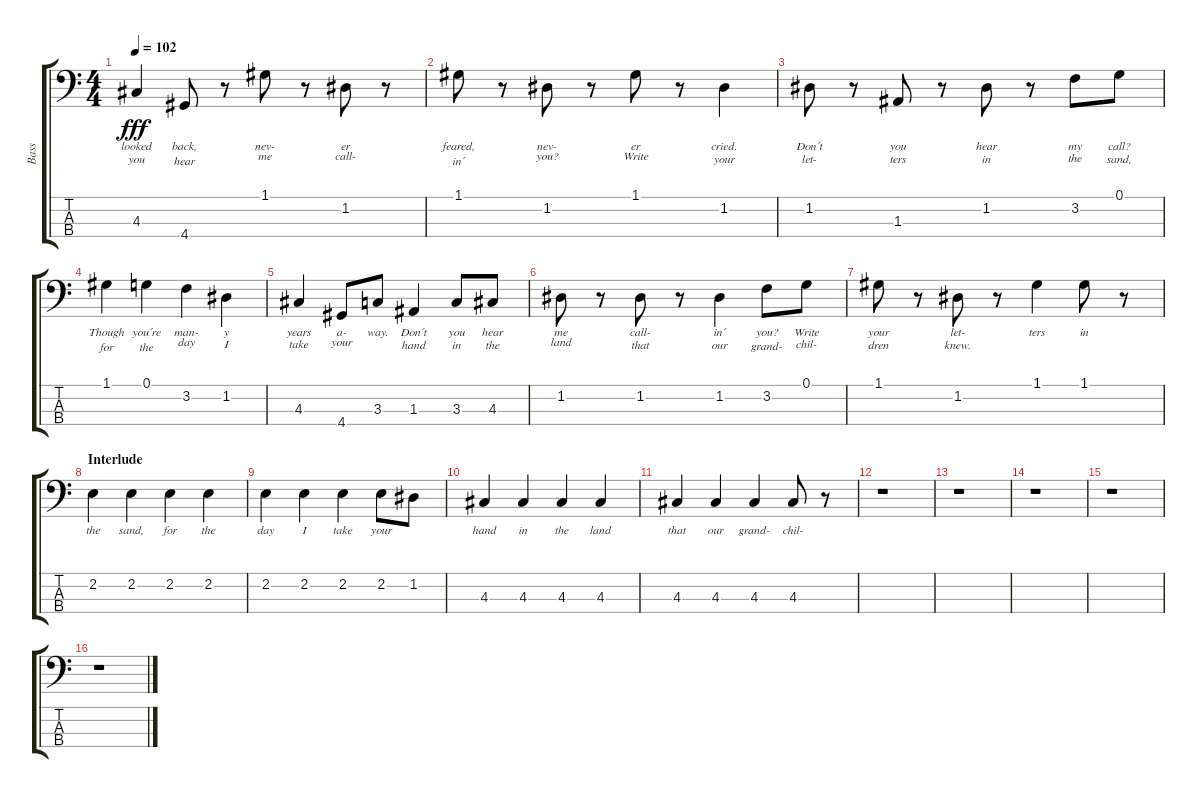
\track ("Bass" "Bass") {instrument acousticbass}
\staff {score tabs}
\tuning (G2 D2 A1 E1) {hide}
\ts (4 4)
\tempo 102
\clef f4
\ks c
4.3.4{lyrics (0 "looked") lyrics (1 "you") lyrics (2 "") lyrics (3 "") lyrics (4 "") dy fff} 4.4.8{lyrics (0 "back,") lyrics (1 "hear") lyrics (2 "") lyrics (3 "") lyrics (4 "")} r.8 1.1.8{lyrics (0 "nev-") lyrics (1 "me") lyrics (2 "") lyrics (3 "") lyrics (4 "")} r.8 1.2.8{lyrics (0 "er") lyrics (1 "call-") lyrics (2 "") lyrics (3 "") lyrics (4 "")} r.8 |
1.1.8{lyrics (0 "feared,") lyrics (1 "in´") lyrics (2 "") lyrics (3 "") lyrics (4 "")} r.8 1.2.8{lyrics (0 "nev-") lyrics (1 "you?") lyrics (2 "") lyrics (3 "") lyrics (4 "")} r.8 1.1.8{lyrics (0 "er") lyrics (1 "Write") lyrics (2 "") lyrics (3 "") lyrics (4 "")} r.8 1.2.4{lyrics (0 "cried.") lyrics (1 "your") lyrics (2 "") lyrics (3 "") lyrics (4 "")} |
1.2.8{lyrics (0 "Don´t") lyrics (1 "let-") lyrics (2 "") lyrics (3 "") lyrics (4 "")} r.8 1.3.8{lyrics (0 "you") lyrics (1 "ters") lyrics (2 "") lyrics (3 "") lyrics (4 "")} r.8 1.2.8{lyrics (0 "hear") lyrics (1 "in") lyrics (2 "") lyrics (3 "") lyrics (4 "")} r.8 3.2.8{lyrics (0 "my") lyrics (1 "the") lyrics (2 "") lyrics (3 "") lyrics (4 "")} 0.1.8{lyrics (0 "call?") lyrics (1 "sand,") lyrics (2 "") lyrics (3 "") lyrics (4 "")} |
1.1.4{lyrics (0 "Though") lyrics (1 "for") lyrics (2 "") lyrics (3 "") lyrics (4 "")} 0.1.4{lyrics (0 "you´re") lyrics (1 "the") lyrics (2 "") lyrics (3 "") lyrics (4 "")} 3.2.4{lyrics (0 "man-") lyrics (1 "day") lyrics (2 "") lyrics (3 "") lyrics (4 "")} 1.2.4{lyrics (0 "y") lyrics (1 "I") lyrics (2 "") lyrics (3 "") lyrics (4 "")} |
4.3.4{lyrics (0 "years") lyrics (1 "take") lyrics (2 "") lyrics (3 "") lyrics (4 "")} 4.4.8{lyrics (0 "a-") lyrics (1 "your") lyrics (2 "") lyrics (3 "") lyrics (4 "")} 3.3.8{lyrics (0 "way.") lyrics (1 "") lyrics (2 "") lyrics (3 "") lyrics (4 "")} 1.3.4{lyrics (0 "Don´t") lyrics (1 "hand") lyrics (2 "") lyrics (3 "") lyrics (4 "")} 3.3.8{lyrics (0 "you") lyrics (1 "in") lyrics (2 "") lyrics (3 "") lyrics (4 "")} 4.3.8{lyrics (0 "hear") lyrics (1 "the") lyrics (2 "") lyrics (3 "") lyrics (4 "")} |
1.2.8{lyrics (0 "me") lyrics (1 "land") lyrics (2 "") lyrics (3 "") lyrics (4 "")} r.8 1.2.8{lyrics (0 "call-") lyrics (1 "that") lyrics (2 "") lyrics (3 "") lyrics (4 "")} r.8 1.2.4{lyrics (0 "in´") lyrics (1 "our") lyrics (2 "") lyrics (3 "") lyrics (4 "")} 3.2.8{lyrics (0 "you?") lyrics (1 "grand-") lyrics (2 "") lyrics (3 "") lyrics (4 "")} 0.1.8{lyrics (0 "Write") lyrics (1 "chil-") lyrics (2 "") lyrics (3 "") lyrics (4 "")} |
1.1.8{lyrics (0 "your") lyrics (1 "dren") lyrics (2 "") lyrics (3 "") lyrics (4 "")} r.8 1.2.8{lyrics (0 "let-") lyrics (1 "knew.") lyrics (2 "") lyrics (3 "") lyrics (4 "")} r.8 1.1.4{lyrics (0 "ters") lyrics (1 "") lyrics (2 "") lyrics (3 "") lyrics (4 "")} 1.1.8{lyrics (0 "in") lyrics (1 "") lyrics (2 "") lyrics (3 "") lyrics (4 "")} r.8 |
\section ("" "Interlude")
2.2.4{lyrics (0 "the") lyrics (1 "") lyrics (2 "") lyrics (3 "") lyrics (4 "")} 2.2.4{lyrics (0 "sand,") lyrics (1 "") lyrics (2 "") lyrics (3 "") lyrics (4 "")} 2.2.4{lyrics (0 "for") lyrics (1 "") lyrics (2 "") lyrics (3 "") lyrics (4 "")} 2.2.4{lyrics (0 "the") lyrics (1 "") lyrics (2 "") lyrics (3 "") lyrics (4 "")} |
2.2.4{lyrics (0 "day") lyrics (1 "") lyrics (2 "") lyrics (3 "") lyrics (4 "")} 2.2.4{lyrics (0 "I") lyrics (1 "") lyrics (2 "") lyrics (3 "") lyrics (4 "")} 2.2.4{lyrics (0 "take") lyrics (1 "") lyrics (2 "") lyrics (3 "") lyrics (4 "")} 2.2.8{lyrics (0 "your") lyrics (1 "") lyrics (2 "") lyrics (3 "") lyrics (4 "")} 1.2.8{lyrics (0 "") lyrics (1 "") lyrics (2 "") lyrics (3 "") lyrics (4 "")} |
4.3.4{lyrics (0 "hand") lyrics (1 "") lyrics (2 "") lyrics (3 "") lyrics (4 "")} 4.3.4{lyrics (0 "in") lyrics (1 "") lyrics (2 "") lyrics (3 "") lyrics (4 "")} 4.3.4{lyrics (0 "the") lyrics (1 "") lyrics (2 "") lyrics (3 "") lyrics (4 "")} 4.3.4{lyrics (0 "land") lyrics (1 "") lyrics (2 "") lyrics (3 "") lyrics (4 "")} |
4.3.4{lyrics (0 "that") lyrics (1 "") lyrics (2 "") lyrics (3 "") lyrics (4 "") volume 0} 4.3.4{lyrics (0 "our") lyrics (1 "") lyrics (2 "") lyrics (3 "") lyrics (4 "")} 4.3.4{lyrics (0 "grand-") lyrics (1 "") lyrics (2 "") lyrics (3 "") lyrics (4 "")} 4.3.8{lyrics (0 "chil-") lyrics (1 "") lyrics (2 "") lyrics (3 "") lyrics (4 "")} r.8 |
r.1{volume 16} |
r.1 |
r.1 |
r.1 |
r.1
